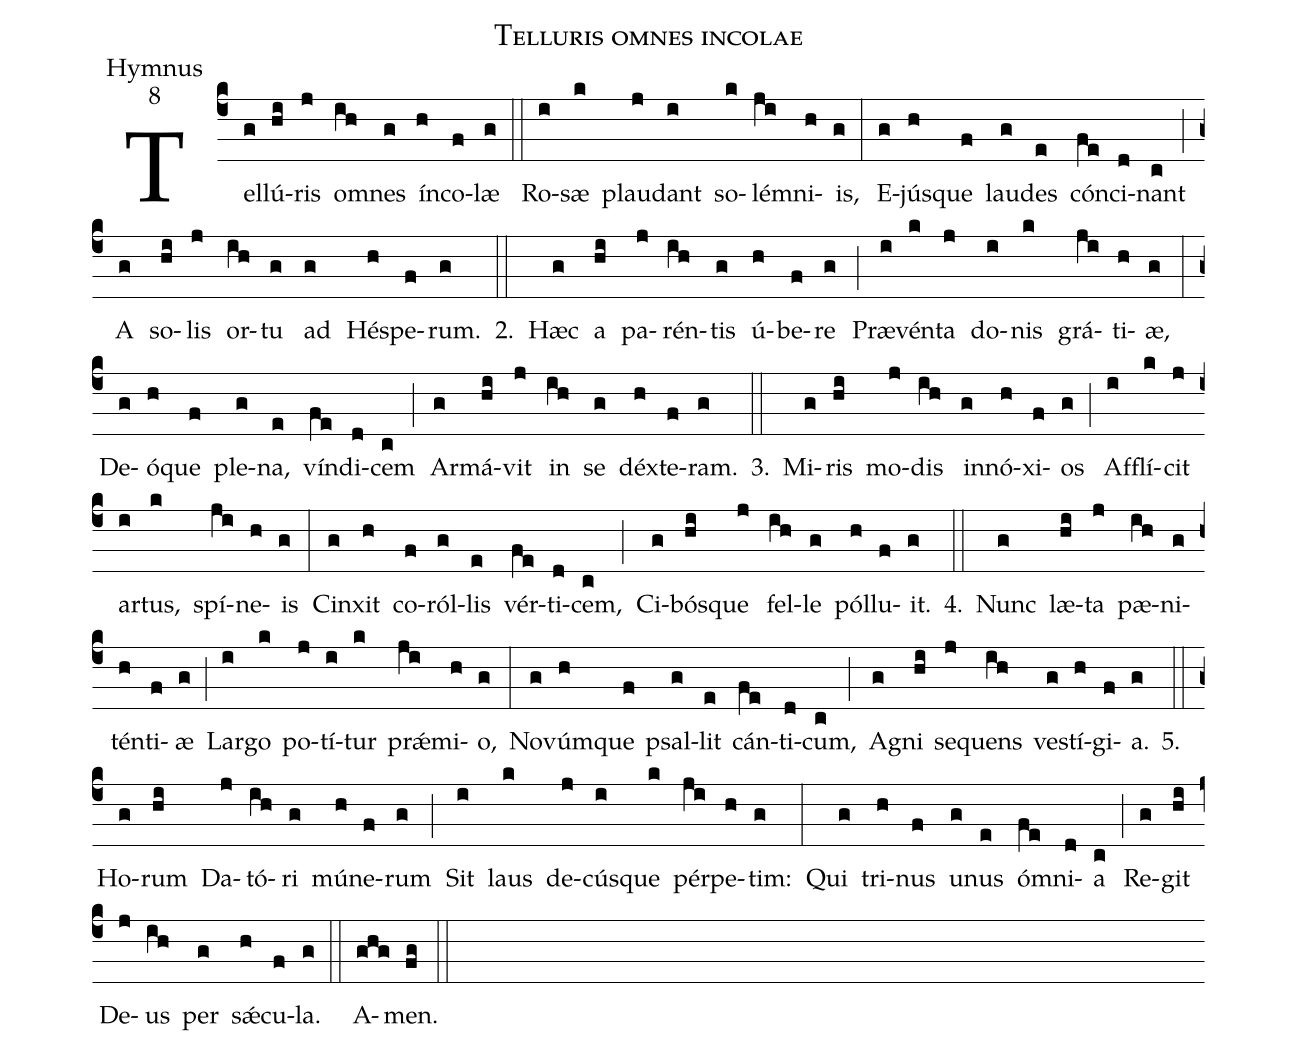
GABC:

name:Telluris omnes incolae;
office-part:Hymnus;
mode:8;
%%
(c4) Tel(g)lú(hi)ris(j) o(ih)mnes(g) ín(h)co(f)læ(g) (::)
Ro(i)sæ(k) plau(j)dant(i) so(k)lé(ji)mni(h)is,(g) (:)
E(g)jús(h)que(f) lau(g)des(e) cón(fe)ci(d)nant(c) (;) A(g) so(hi)lis(j) or(ih)tu(g) ad(g) Hé(h)spe(f)rum.(g) 2.(::) Hæc(g) a(hi) pa(j)rén(ih)tis(g) ú(h)be(f)re(g) (;) Præ(i)vén(k)ta(j) do(i)nis(k) grá(ji)ti(h)æ,(g) (:)
De(g)ó(h)que(f) ple(g)na,(e) vín(fe)di(d)cem(c) (;) Ar(g)má(hi)vit(j) in(ih) se(g) déx(h)te(f)ram.(g) 3.(::) Mi(g)ris(hi) mo(j)dis(ih) in(g)nó(h)xi(f)os(g) (;) Af(i)flí(k)cit(j) ar(i)tus,(k) spí(ji)ne(h)is(g) (:)
Cin(g)xit(h) co(f)ról(g)lis(e) vér(fe)ti(d)cem,(c) (;) Ci(g)bó(hi)sque(j) fel(ih)le(g) pól(h)lu(f)it.(g) 4.(::) Nunc(g) læ(hi)ta(j) pæ(ih)ni(g)tén(h)ti(f)æ(g) (;) Lar(i)go(k) po(j)tí(i)tur(k) pr<sp>'ae</sp>(ji)mi(h)o,(g) (:)
No(g)vúm(h)que(f) psal(g)lit(e) cán(fe)ti(d)cum,(c) (;) A(g)gni(hi) se(j)quens(ih) ve(g)stí(h)gi(f)a.(g) 5.(::) Ho(g)rum(hi) Da(j)tó(ih)ri(g) mú(h)ne(f)rum(g) (;) Sit(i) laus(k) de(j)cú(i)sque(k) pér(ji)pe(h)tim:(g) (:)
Qui(g) tri(h)nus(f) u(g)nus(e) ó(fe)mni(d)a(c) (;) Re(g)git(hi) De(j)us(ih) per(g) s<sp>'ae</sp>(h)cu(f)la.(g) (::)
A(ghg)men.(fg) (::)
